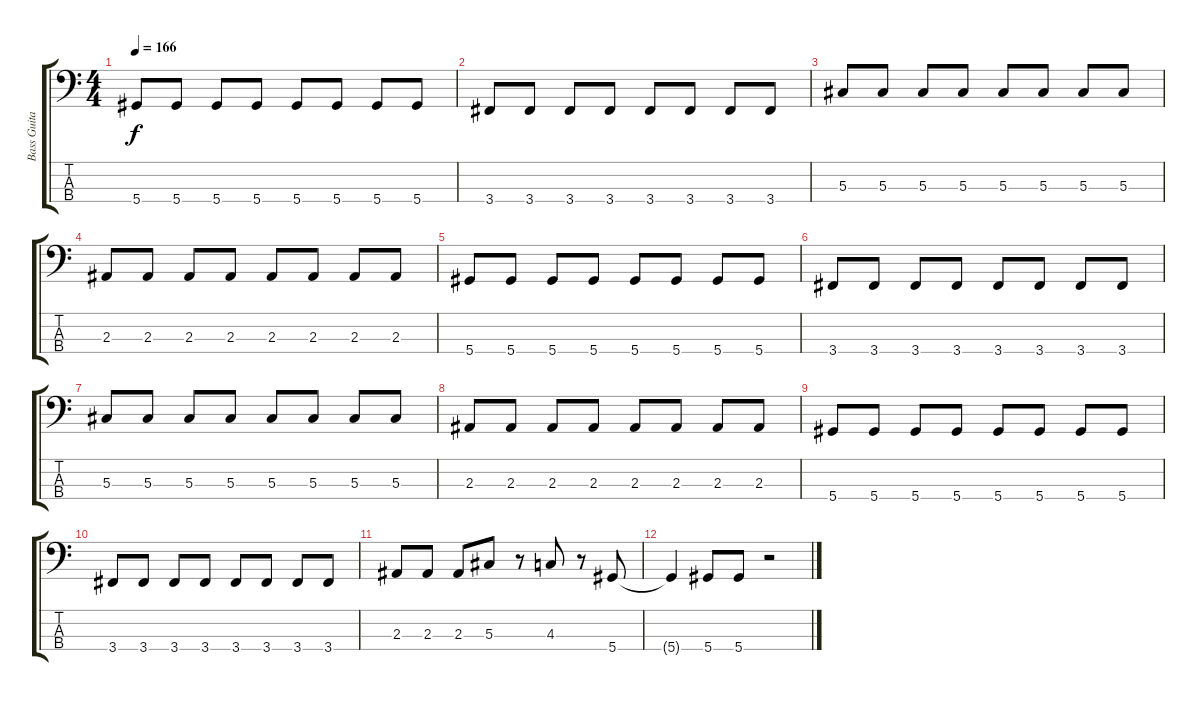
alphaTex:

\track ("Bass Guitar (Garret)" "Bass Guita") {instrument electricbasspick}
\staff {score tabs}
\tuning (Gb2 Db2 Ab1 Eb1) {hide}
\ts (4 4)
\tempo 166
\clef f4
\ks c
5.4.8{dy f} 5.4.8 5.4.8 5.4.8 5.4.8 5.4.8 5.4.8 5.4.8 |
3.4.8 3.4.8 3.4.8 3.4.8 3.4.8 3.4.8 3.4.8 3.4.8 |
5.3.8 5.3.8 5.3.8 5.3.8 5.3.8 5.3.8 5.3.8 5.3.8 |
2.3.8 2.3.8 2.3.8 2.3.8 2.3.8 2.3.8 2.3.8 2.3.8 |
5.4.8 5.4.8 5.4.8 5.4.8 5.4.8 5.4.8 5.4.8 5.4.8 |
3.4.8 3.4.8 3.4.8 3.4.8 3.4.8 3.4.8 3.4.8 3.4.8 |
5.3.8 5.3.8 5.3.8 5.3.8 5.3.8 5.3.8 5.3.8 5.3.8 |
2.3.8 2.3.8 2.3.8 2.3.8 2.3.8 2.3.8 2.3.8 2.3.8 |
5.4.8 5.4.8 5.4.8 5.4.8 5.4.8 5.4.8 5.4.8 5.4.8 |
3.4.8 3.4.8 3.4.8 3.4.8 3.4.8 3.4.8 3.4.8 3.4.8 |
2.3.8 2.3.8 2.3.8 5.3.8 r.8 4.3.8 r.8 5.4.8 |
5.4{t}.4 5.4.8 5.4.8 r.2
